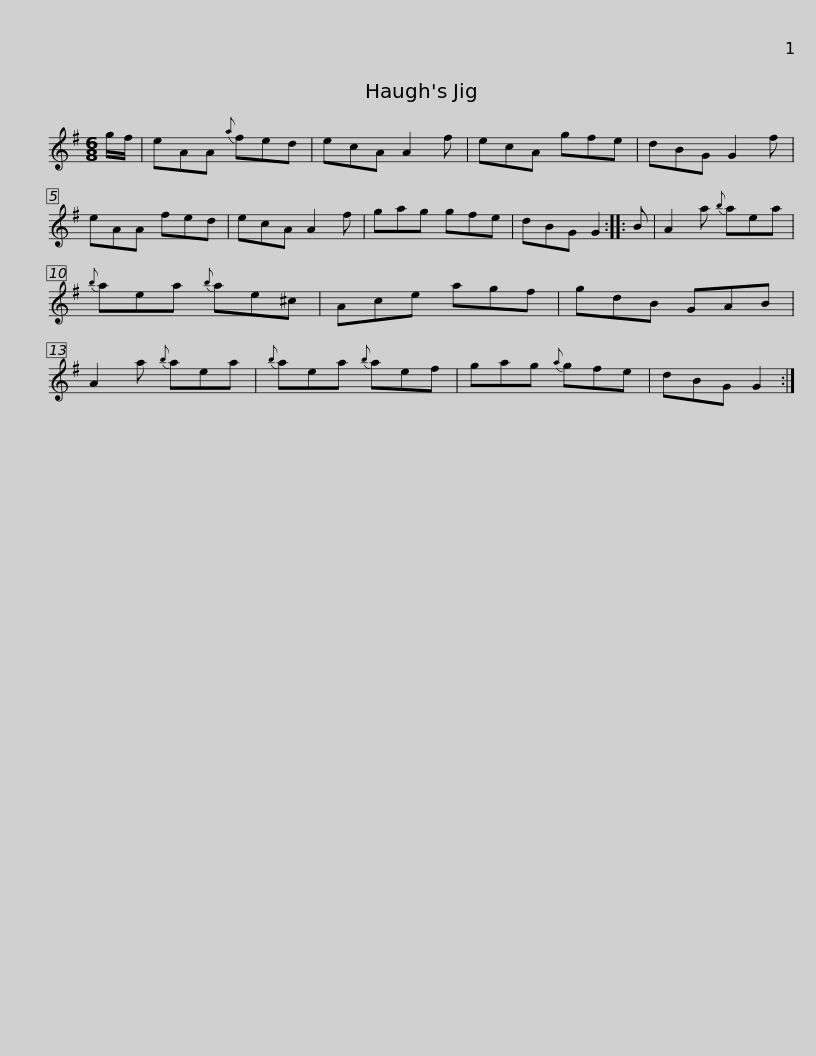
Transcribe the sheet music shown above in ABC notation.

X:1
L:1/8
M:6/8
I:linebreak $
K:G
V:1 treble
V:1
 g/f/ | eAA{a} fed | ecA A2 f | ecA gfe | dBG G2 f | %5
 eAA fed | ecA A2 f | gag gfe |$ dBG G2 :: B | %10
 A2 a{b} aea |{b} aea{b} ae^c | Ace agf | gdB GAB | A2 a{b} aea |$ %15
{b} aea{b} aef | gag{a} gfe | dBG G2 :| %18
